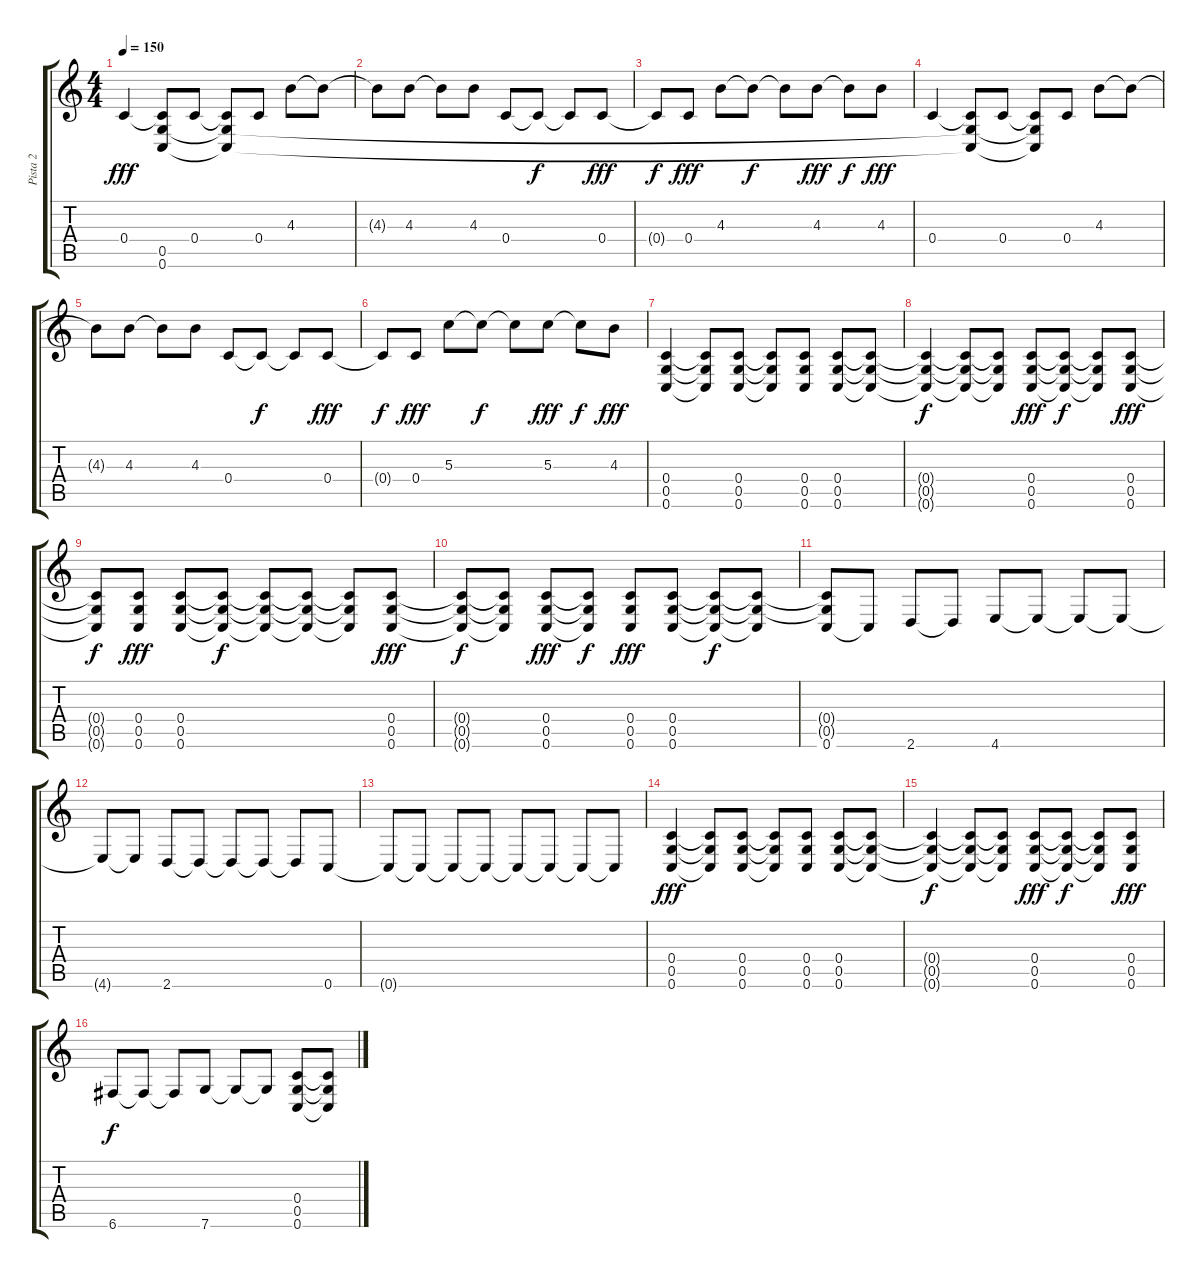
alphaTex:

\track ("Pista 2" "Pista 2") {instrument overdrivenguitar}
\staff {score tabs}
\tuning (E4 C4 G3 C3 G2 C2) {hide}
\ts (4 4)
\tempo 150
\clef g2
\ks c
0.4.4{dy fff} (0.4{t} 0.5{t} 0.6{t}).8 0.4.8 (0.4{t} 0.5{t} 0.6{t}).8 0.4.8 4.3.8 4.3{t}.8 |
4.3{t}.8 4.3.8 4.3{t}.8 4.3.8 0.4.8 0.4{t}.8{dy f} 0.4{t}.8 0.4.8{dy fff} |
0.4{t}.8{dy f} 0.4.8{dy fff} 4.3.8 4.3{t}.8{dy f} 4.3{t}.8 4.3.8{dy fff} 4.3{t}.8{dy f} 4.3.8{dy fff} |
0.4.4 (0.4{t} 0.5{t} 0.6{t}).8 0.4.8 (0.4{t} 0.5{t} 0.6{t}).8 0.4.8 4.3.8 4.3{t}.8 |
4.3{t}.8 4.3.8 4.3{t}.8 4.3.8 0.4.8 0.4{t}.8{dy f} 0.4{t}.8 0.4.8{dy fff} |
0.4{t}.8{dy f} 0.4.8{dy fff} 5.3.8 5.3{t}.8{dy f} 5.3{t}.8 5.3.8{dy fff} 5.3{t}.8{dy f} 4.3.8{dy fff} |
(0.4 0.5 0.6).4{instrument overdrivenguitar} (0.4{t} 0.5{t} 0.6{t}).8 (0.4 0.5 0.6).8 (0.4{t} 0.5{t} 0.6{t}).8 (0.4 0.5 0.6).8 (0.4 0.5 0.6).8 (0.4{t} 0.5{t} 0.6{t}).8 |
(0.4{t} 0.5{t} 0.6{t}).4{dy f instrument overdrivenguitar} (0.4{t} 0.5{t} 0.6{t}).8 (0.4{t} 0.5{t} 0.6{t}).8 (0.4 0.5 0.6).8{dy fff} (0.4{t} 0.5{t} 0.6{t}).8{dy f} (0.4{t} 0.5{t} 0.6{t}).8 (0.4 0.5 0.6).8{dy fff} |
(0.4{t} 0.5{t} 0.6{t}).8{dy f} (0.4 0.5 0.6).8{dy fff} (0.4 0.5 0.6).8 (0.4{t} 0.5{t} 0.6{t}).8{dy f} (0.4{t} 0.5{t} 0.6{t}).8 (0.4{t} 0.5{t} 0.6{t}).8 (0.4{t} 0.5{t} 0.6{t}).8 (0.4 0.5 0.6).8{dy fff} |
(0.4{t} 0.5{t} 0.6{t}).8{dy f} (0.4{t} 0.5{t} 0.6{t}).8 (0.4 0.5 0.6).8{dy fff} (0.4{t} 0.5{t} 0.6{t}).8{dy f} (0.4 0.5 0.6).8{dy fff} (0.4 0.5 0.6).8 (0.4{t} 0.5{t} 0.6{t}).8{dy f} (0.4{t} 0.5{t} 0.6{t}).8 |
(0.4{t} 0.5{t} 0.6).8 0.6{t}.8 2.6.8 2.6{t}.8 4.6.8 4.6{t}.8 4.6{t}.8 4.6{t}.8 |
4.6{t}.8 4.6{t}.8 2.6.8 2.6{t}.8 2.6{t}.8 2.6{t}.8 2.6{t}.8 0.6.8 |
0.6{t}.8 0.6{t}.8 0.6{t}.8 0.6{t}.8 0.6{t}.8 0.6{t}.8 0.6{t}.8 0.6{t}.8 |
(0.4 0.5 0.6).4{dy fff instrument overdrivenguitar} (0.4{t} 0.5{t} 0.6{t}).8 (0.4 0.5 0.6).8 (0.4{t} 0.5{t} 0.6{t}).8 (0.4 0.5 0.6).8 (0.4 0.5 0.6).8 (0.4{t} 0.5{t} 0.6{t}).8 |
(0.4{t} 0.5{t} 0.6{t}).4{dy f instrument overdrivenguitar} (0.4{t} 0.5{t} 0.6{t}).8 (0.4{t} 0.5{t} 0.6{t}).8 (0.4 0.5 0.6).8{dy fff} (0.4{t} 0.5{t} 0.6{t}).8{dy f} (0.4{t} 0.5{t} 0.6{t}).8 (0.4 0.5 0.6).8{dy fff} |
6.6.8{dy f} 6.6{t}.8 6.6{t}.8 7.6.8 7.6{t}.8 7.6{t}.8 (0.4 0.5 0.6).8 (0.4{t} 0.5{t} 0.6{t}).8
